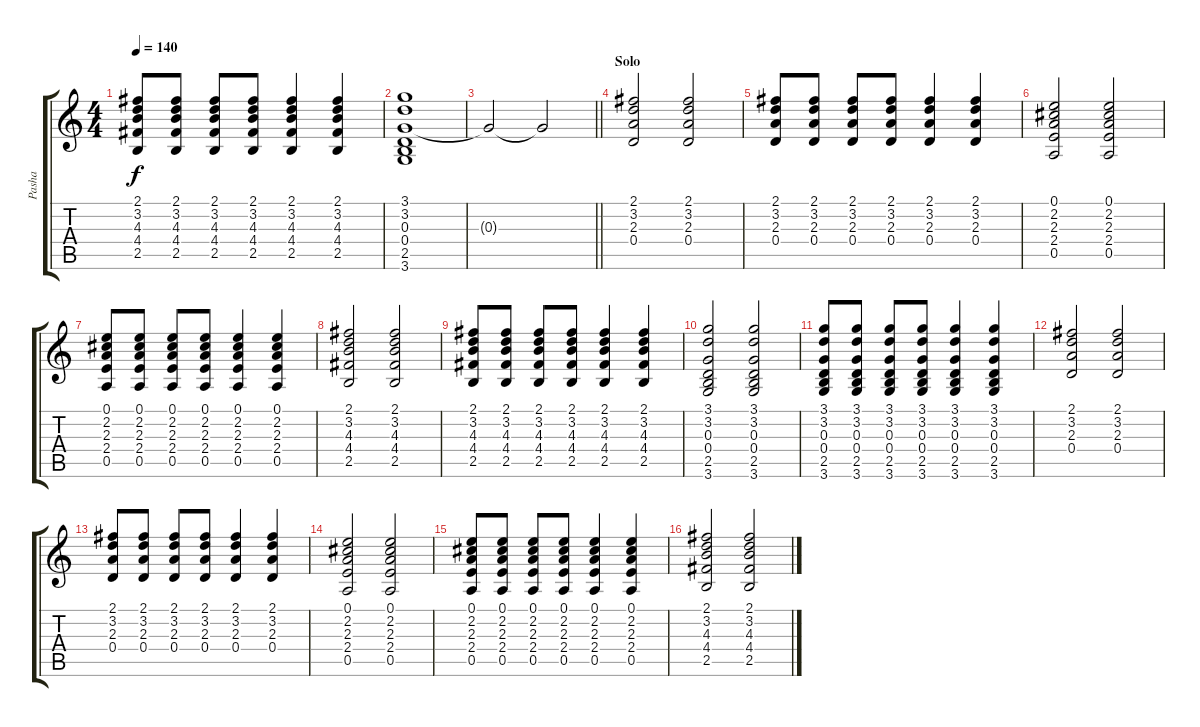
\track ("Pasha" "Pasha") {instrument acousticguitarsteel}
\staff {score tabs}
\tuning (E4 B3 G3 D3 A2 E2) {hide}
\ts (4 4)
\tempo 140
\clef g2
\ks c
(2.1 3.2 4.3 4.4 2.5).8{dy f} (2.1 3.2 4.3 4.4 2.5).8 (2.1 3.2 4.3 4.4 2.5).8 (2.1 3.2 4.3 4.4 2.5).8 (2.1 3.2 4.3 4.4 2.5).4 (2.1 3.2 4.3 4.4 2.5).4 |
(3.1 3.2 0.3 0.4 2.5 3.6).1 |
\barLineRight lightlight
0.3{t}.2 0.3{t}.2 |
\section ("" "Solo")
(2.1 3.2 2.3 0.4).2 (2.1 3.2 2.3 0.4).2 |
(2.1 3.2 2.3 0.4).8 (2.1 3.2 2.3 0.4).8 (2.1 3.2 2.3 0.4).8 (2.1 3.2 2.3 0.4).8 (2.1 3.2 2.3 0.4).4 (2.1 3.2 2.3 0.4).4 |
(0.1 2.2 2.3 2.4 0.5).2 (0.1 2.2 2.3 2.4 0.5).2 |
(0.1 2.2 2.3 2.4 0.5).8 (0.1 2.2 2.3 2.4 0.5).8 (0.1 2.2 2.3 2.4 0.5).8 (0.1 2.2 2.3 2.4 0.5).8 (0.1 2.2 2.3 2.4 0.5).4 (0.1 2.2 2.3 2.4 0.5).4 |
(2.1 3.2 4.3 4.4 2.5).2 (2.1 3.2 4.3 4.4 2.5).2 |
(2.1 3.2 4.3 4.4 2.5).8 (2.1 3.2 4.3 4.4 2.5).8 (2.1 3.2 4.3 4.4 2.5).8 (2.1 3.2 4.3 4.4 2.5).8 (2.1 3.2 4.3 4.4 2.5).4 (2.1 3.2 4.3 4.4 2.5).4 |
(3.1 3.2 0.3 0.4 2.5 3.6).2 (3.1 3.2 0.3 0.4 2.5 3.6).2 |
(3.1 3.2 0.3 0.4 2.5 3.6).8 (3.1 3.2 0.3 0.4 2.5 3.6).8 (3.1 3.2 0.3 0.4 2.5 3.6).8 (3.1 3.2 0.3 0.4 2.5 3.6).8 (3.1 3.2 0.3 0.4 2.5 3.6).4 (3.1 3.2 0.3 0.4 2.5 3.6).4 |
(2.1 3.2 2.3 0.4).2 (2.1 3.2 2.3 0.4).2 |
(2.1 3.2 2.3 0.4).8 (2.1 3.2 2.3 0.4).8 (2.1 3.2 2.3 0.4).8 (2.1 3.2 2.3 0.4).8 (2.1 3.2 2.3 0.4).4 (2.1 3.2 2.3 0.4).4 |
(0.1 2.2 2.3 2.4 0.5).2 (0.1 2.2 2.3 2.4 0.5).2 |
(0.1 2.2 2.3 2.4 0.5).8 (0.1 2.2 2.3 2.4 0.5).8 (0.1 2.2 2.3 2.4 0.5).8 (0.1 2.2 2.3 2.4 0.5).8 (0.1 2.2 2.3 2.4 0.5).4 (0.1 2.2 2.3 2.4 0.5).4 |
(2.1 3.2 4.3 4.4 2.5).2 (2.1 3.2 4.3 4.4 2.5).2
